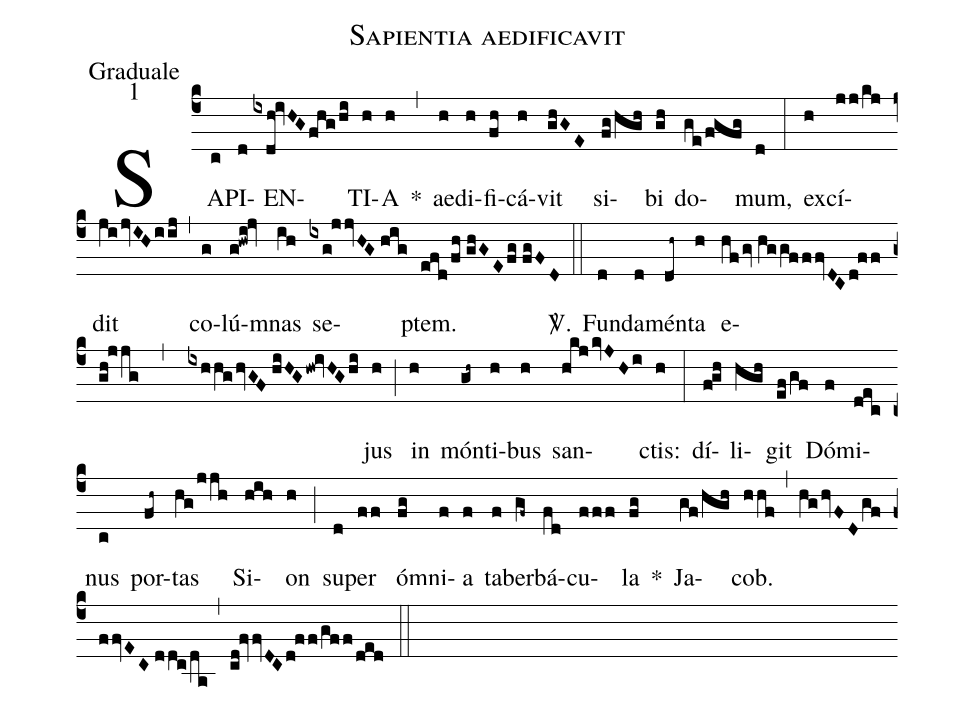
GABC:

name:Sapientia aedificavit;
office-part:Graduale;
mode:1;
%%
(c4) SA(c)PI(d)EN(ixdh!ivHG/fhg/hi)TI(h)A(h) *(,) ae(h)di(h)fi(fh)cá(h)vit(ghGE) si(fg/hgh)bi(gh) do(ge/fgfg)mum,(d) (:) ex(h)cí(jj/kj)dit(ji/jvIH/iij) (,) co(g)lú(g!hwi!jv)mnas(ih) se(ixg!jjvHG//hig)ptem.(efd/fh//ghGE/fg//fgFD) <sp>V/</sp>.(::) Fun(d)da(d)mén(dh~)ta(h) e(hf/gv//hggfffvDCd!ff//gh!jjg , ixhhg/hvGF//hiHG/hw!ivHG/hi)jus(h) (;) in(h) món(gh~)ti(h)bus(h) san(hkj/kvJHi)ctis:(h) (:) dí(f!gh)li(hgh)git(ef/gf) Dó(f)mi(dec)nus(c) por(fh~)tas(hg/jjh) Si(hih)on(h) (;) su(d)per(ff) ó(fg)mni(f)a(f) ta(f)ber(gf~)bá(fd)cu(fff)la(fg) *() Ja(gf/hgh)cob.(hhf) (,) (hg/hvFD/gfffvEC//ddc/da) (,) (cd!fvvDC/d!ff/gff/ded) (::)
